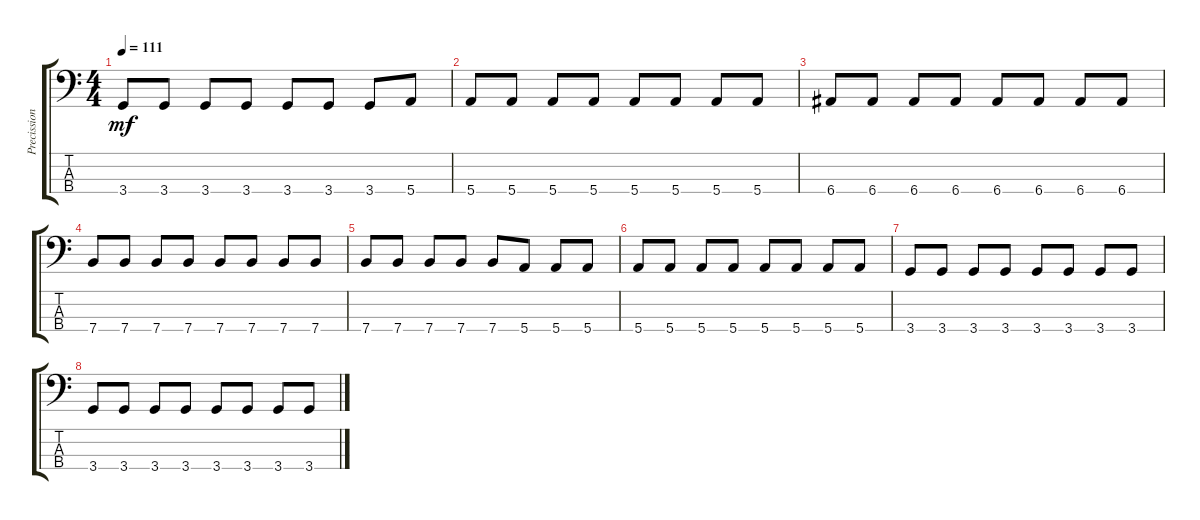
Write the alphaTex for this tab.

\track ("Precission Bass" "Precission") {instrument electricbassfinger}
\staff {score tabs}
\tuning (G2 D2 A1 E1) {hide}
\ts (4 4)
\tempo 111
\clef f4
\ks c
3.4.8{dy mf} 3.4.8 3.4.8 3.4.8 3.4.8 3.4.8 3.4.8 5.4.8 |
5.4.8 5.4.8 5.4.8 5.4.8 5.4.8 5.4.8 5.4.8 5.4.8 |
6.4.8 6.4.8 6.4.8 6.4.8 6.4.8 6.4.8 6.4.8 6.4.8 |
7.4.8 7.4.8 7.4.8 7.4.8 7.4.8 7.4.8 7.4.8 7.4.8 |
7.4.8 7.4.8 7.4.8 7.4.8 7.4.8 5.4.8 5.4.8 5.4.8 |
5.4.8 5.4.8 5.4.8 5.4.8 5.4.8 5.4.8 5.4.8 5.4.8 |
3.4.8 3.4.8 3.4.8 3.4.8 3.4.8 3.4.8 3.4.8 3.4.8 |
3.4.8 3.4.8 3.4.8 3.4.8 3.4.8 3.4.8 3.4.8 3.4.8
